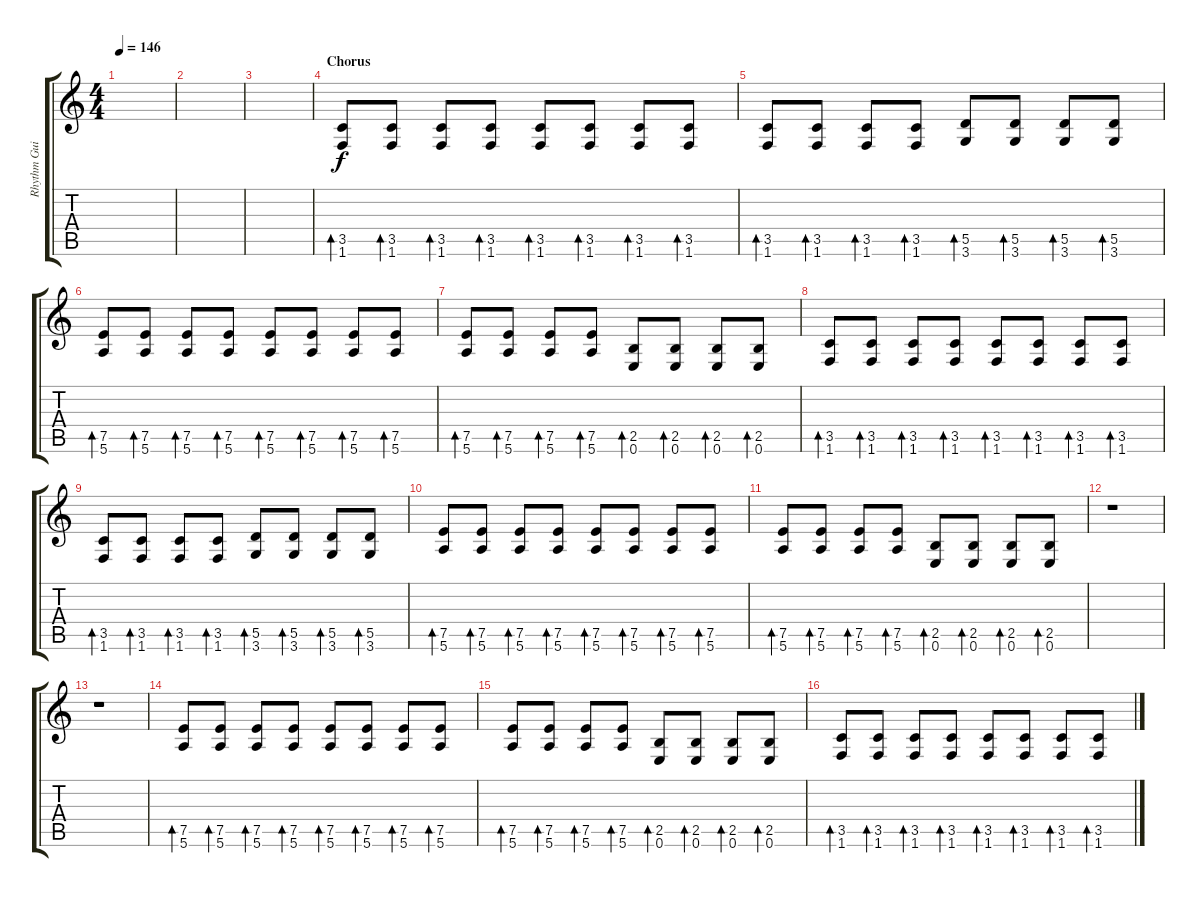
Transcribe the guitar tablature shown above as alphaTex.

\track ("Rhythm Guitar" "Rhythm Gui") {instrument overdrivenguitar}
\staff {score tabs}
\tuning (E4 B3 G3 D3 A2 E2) {hide}
\ts (4 4)
\tempo 146
\clef g2
\ks c
|
|
|
\section ("" "Chorus")
(3.5 1.6).8{bd 30} (3.5 1.6).8{bd 30} (3.5 1.6).8{bd 30} (3.5 1.6).8{bd 30} (3.5 1.6).8{bd 30} (3.5 1.6).8{bd 30} (3.5 1.6).8{bd 30} (3.5 1.6).8{bd 30} |
(3.5 1.6).8{bd 30} (3.5 1.6).8{bd 30} (3.5 1.6).8{bd 30} (3.5 1.6).8{bd 30} (5.5 3.6).8{bd 30} (5.5 3.6).8{bd 30} (5.5 3.6).8{bd 30} (5.5 3.6).8{bd 30} |
(7.5 5.6).8{bd 30} (7.5 5.6).8{bd 30} (7.5 5.6).8{bd 30} (7.5 5.6).8{bd 30} (7.5 5.6).8{bd 30} (7.5 5.6).8{bd 30} (7.5 5.6).8{bd 30} (7.5 5.6).8{bd 30} |
(7.5 5.6).8{bd 30} (7.5 5.6).8{bd 30} (7.5 5.6).8{bd 30} (7.5 5.6).8{bd 30} (2.5 0.6).8{bd 30} (2.5 0.6).8{bd 30} (2.5 0.6).8{bd 30} (2.5 0.6).8{bd 30} |
(3.5 1.6).8{bd 30} (3.5 1.6).8{bd 30} (3.5 1.6).8{bd 30} (3.5 1.6).8{bd 30} (3.5 1.6).8{bd 30} (3.5 1.6).8{bd 30} (3.5 1.6).8{bd 30} (3.5 1.6).8{bd 30} |
(3.5 1.6).8{bd 30} (3.5 1.6).8{bd 30} (3.5 1.6).8{bd 30} (3.5 1.6).8{bd 30} (5.5 3.6).8{bd 30} (5.5 3.6).8{bd 30} (5.5 3.6).8{bd 30} (5.5 3.6).8{bd 30} |
(7.5 5.6).8{bd 30} (7.5 5.6).8{bd 30} (7.5 5.6).8{bd 30} (7.5 5.6).8{bd 30} (7.5 5.6).8{bd 30} (7.5 5.6).8{bd 30} (7.5 5.6).8{bd 30} (7.5 5.6).8{bd 30} |
(7.5 5.6).8{bd 30} (7.5 5.6).8{bd 30} (7.5 5.6).8{bd 30} (7.5 5.6).8{bd 30} (2.5 0.6).8{bd 30} (2.5 0.6).8{bd 30} (2.5 0.6).8{bd 30} (2.5 0.6).8{bd 30} |
r.1 |
r.1 |
(7.5 5.6).8{bd 30} (7.5 5.6).8{bd 30} (7.5 5.6).8{bd 30} (7.5 5.6).8{bd 30} (7.5 5.6).8{bd 30} (7.5 5.6).8{bd 30} (7.5 5.6).8{bd 30} (7.5 5.6).8{bd 30} |
(7.5 5.6).8{bd 30} (7.5 5.6).8{bd 30} (7.5 5.6).8{bd 30} (7.5 5.6).8{bd 30} (2.5 0.6).8{bd 30} (2.5 0.6).8{bd 30} (2.5 0.6).8{bd 30} (2.5 0.6).8{bd 30} |
(3.5 1.6).8{bd 30} (3.5 1.6).8{bd 30} (3.5 1.6).8{bd 30} (3.5 1.6).8{bd 30} (3.5 1.6).8{bd 30} (3.5 1.6).8{bd 30} (3.5 1.6).8{bd 30} (3.5 1.6).8{bd 30}
